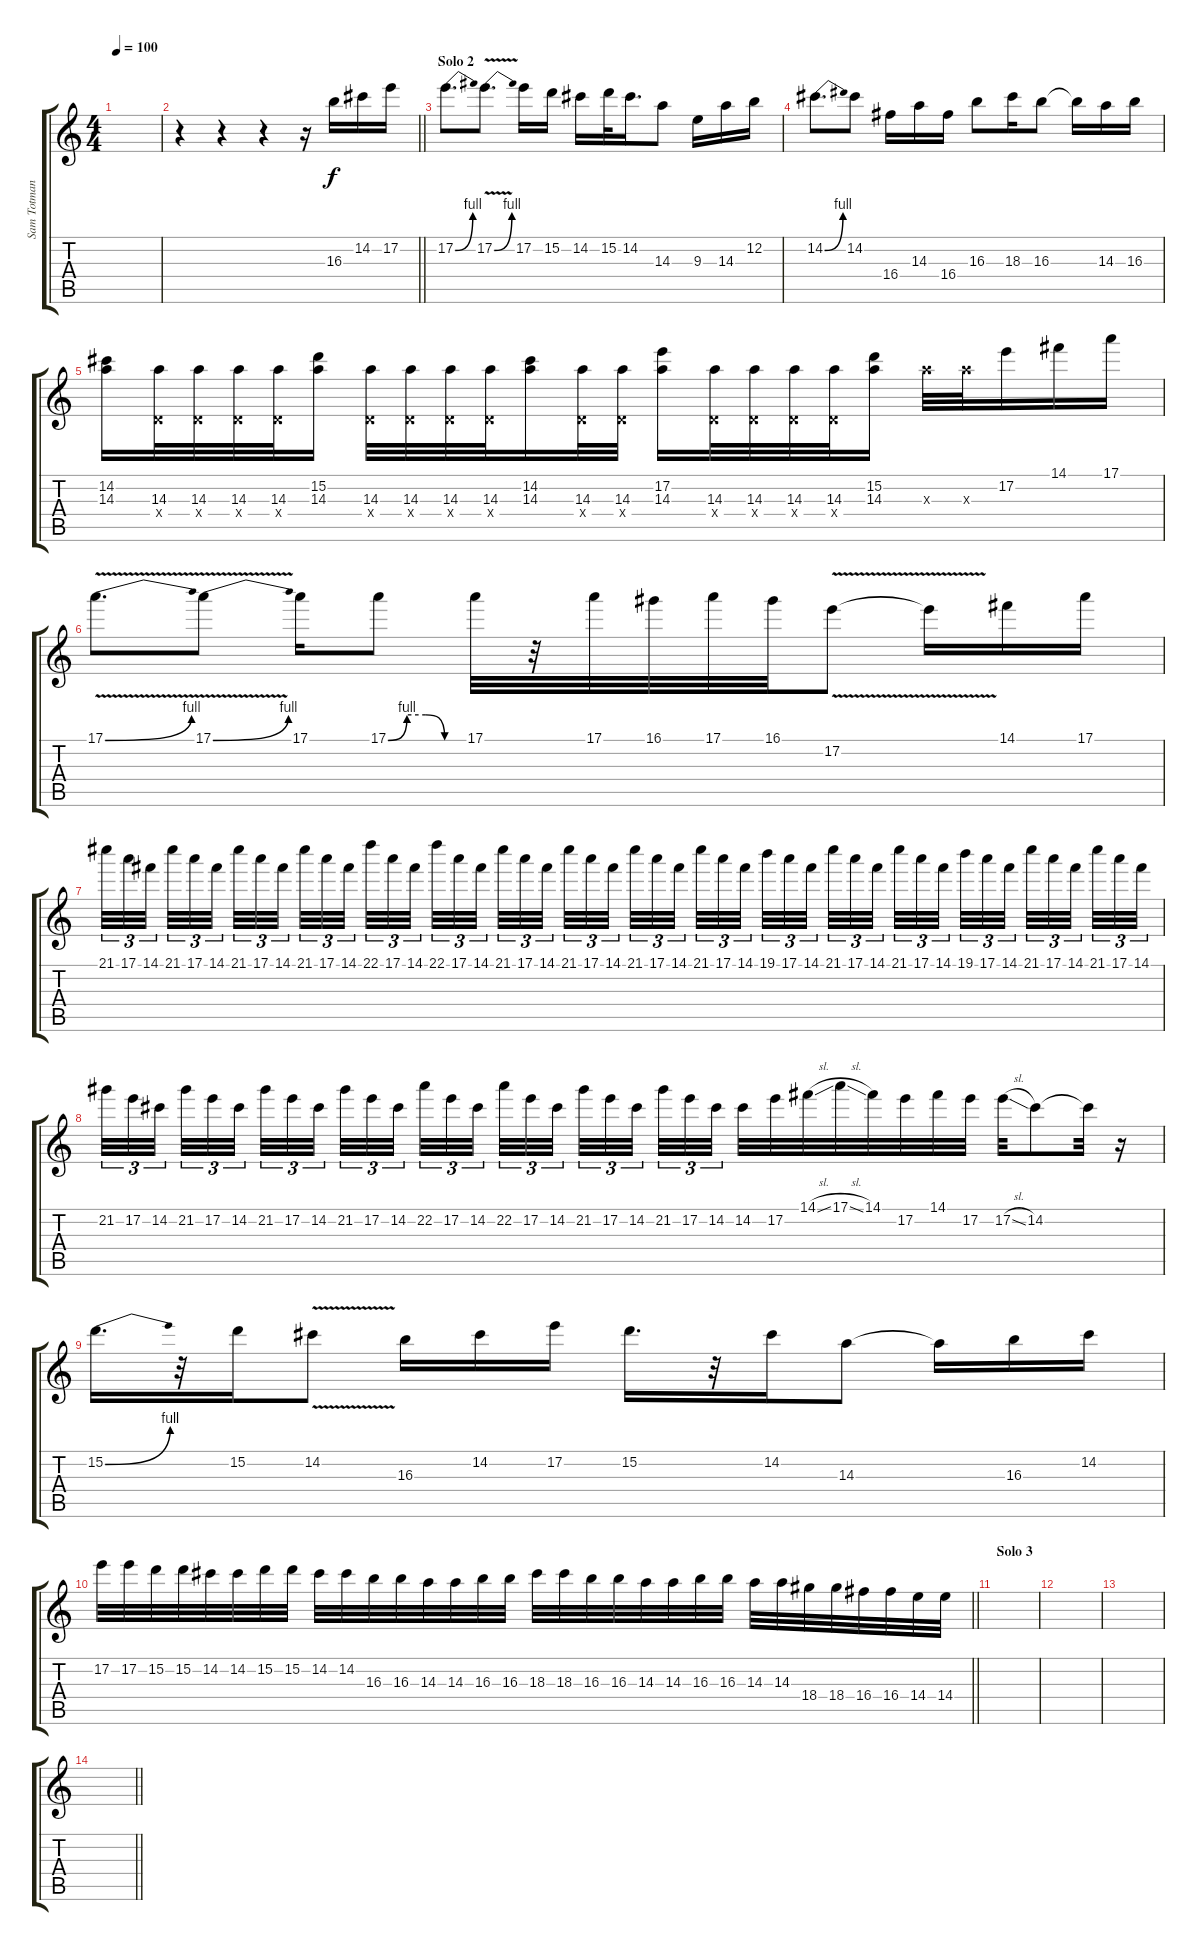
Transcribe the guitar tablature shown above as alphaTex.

\track ("Sam Totman" "Sam Totman") {instrument distortionguitar}
\staff {score tabs}
\tuning (E4 B3 G3 D3 A2 E2) {hide}
\ts (4 4)
\tempo 100
\clef g2
\ks c
|
\barLineRight lightlight
r.4{volume 15} r.4 r.4 r.16 16.3.16 14.2.16 17.2.16 |
\section ("" "Solo 2")
17.2{be (bend 0 0 60 4)}.8{d} 17.2{be (bend 0 0 60 4) v}.8{d} 17.2.16 15.2.16 14.2.16 15.2.32 14.2.16{d} 14.3.8 9.3.16 14.3.16 12.2.16 |
14.2{be (bend 0 0 60 4)}.8{d} 14.2.8 16.4.16 14.3.16 16.4.16 16.3.8 18.3.16 16.3.8 16.3{t}.16 14.3.16 16.3.16 |
(14.2 14.3).16 (14.3 0.4{x}).32 (14.3 0.4{x}).32 (14.3 0.4{x}).32 (14.3 0.4{x}).32 (15.2 14.3).16 (14.3 0.4{x}).32 (14.3 0.4{x}).32 (14.3 0.4{x}).32 (14.3 0.4{x}).32 (14.2 14.3).16 (14.3 0.4{x}).32 (14.3 0.4{x}).32 (17.2 14.3).16 (14.3 0.4{x}).32 (14.3 0.4{x}).32 (14.3 0.4{x}).32 (14.3 0.4{x}).32 (15.2 14.3).16 14.3{x}.32 14.3{x}.32 17.2.16 14.1.16 17.1.16 |
17.1{be (bend 0 0 60 4) v}.8{d} 17.1{be (bend 0 0 60 4) v}.8 17.1.16 17.1{be (custom 0 0 15 4 30 4 45 0 60 0)}.8 17.1.32 r.32 17.1.32 16.1.32 17.1.32 16.1.32 17.2{v}.8 17.2{t}.16 14.1.16 17.1.16 |
21.1.32{tu (3 2)} 17.1.32{tu (3 2)} 14.1.32{tu (3 2) beam splitsecondary} 21.1.32{tu (3 2)} 17.1.32{tu (3 2)} 14.1.32{tu (3 2) beam splitsecondary} 21.1.32{tu (3 2)} 17.1.32{tu (3 2)} 14.1.32{tu (3 2) beam splitsecondary} 21.1.32{tu (3 2)} 17.1.32{tu (3 2)} 14.1.32{tu (3 2)} 22.1.32{tu (3 2)} 17.1.32{tu (3 2)} 14.1.32{tu (3 2) beam splitsecondary} 22.1.32{tu (3 2)} 17.1.32{tu (3 2)} 14.1.32{tu (3 2) beam splitsecondary} 21.1.32{tu (3 2)} 17.1.32{tu (3 2)} 14.1.32{tu (3 2) beam splitsecondary} 21.1.32{tu (3 2)} 17.1.32{tu (3 2)} 14.1.32{tu (3 2)} 21.1.32{tu (3 2)} 17.1.32{tu (3 2)} 14.1.32{tu (3 2) beam splitsecondary} 21.1.32{tu (3 2)} 17.1.32{tu (3 2)} 14.1.32{tu (3 2) beam splitsecondary} 19.1.32{tu (3 2)} 17.1.32{tu (3 2)} 14.1.32{tu (3 2) beam splitsecondary} 21.1.32{tu (3 2)} 17.1.32{tu (3 2)} 14.1.32{tu (3 2)} 21.1.32{tu (3 2)} 17.1.32{tu (3 2)} 14.1.32{tu (3 2) beam splitsecondary} 19.1.32{tu (3 2)} 17.1.32{tu (3 2)} 14.1.32{tu (3 2) beam splitsecondary} 21.1.32{tu (3 2)} 17.1.32{tu (3 2)} 14.1.32{tu (3 2) beam splitsecondary} 21.1.32{tu (3 2)} 17.1.32{tu (3 2)} 14.1.32{tu (3 2)} |
21.2.32{tu (3 2)} 17.2.32{tu (3 2)} 14.2.32{tu (3 2) beam splitsecondary} 21.2.32{tu (3 2)} 17.2.32{tu (3 2)} 14.2.32{tu (3 2) beam splitsecondary} 21.2.32{tu (3 2)} 17.2.32{tu (3 2)} 14.2.32{tu (3 2) beam splitsecondary} 21.2.32{tu (3 2)} 17.2.32{tu (3 2)} 14.2.32{tu (3 2)} 22.2.32{tu (3 2)} 17.2.32{tu (3 2)} 14.2.32{tu (3 2) beam splitsecondary} 22.2.32{tu (3 2)} 17.2.32{tu (3 2)} 14.2.32{tu (3 2) beam splitsecondary} 21.2.32{tu (3 2)} 17.2.32{tu (3 2)} 14.2.32{tu (3 2) beam splitsecondary} 21.2.32{tu (3 2)} 17.2.32{tu (3 2)} 14.2.32{tu (3 2)} 14.2.32 17.2.32 14.1{sl}.32 17.1{sl}.32 14.1.32 17.2.32 14.1.32 17.2.32 17.2{sl}.32 14.2.8 14.2{t}.32 r.16 |
15.2{be (bend 0 0 60 4)}.16{d} r.32 15.2.16 14.2{v}.8 16.3.16 14.2.16 17.2.16 15.2.16{d} r.32 14.2.16 14.3.8 14.3{t}.16 16.3.16 14.2.16 |
\barLineRight lightlight
17.2.32 17.2.32 15.2.32 15.2.32 14.2.32 14.2.32 15.2.32 15.2.32 14.2.32 14.2.32 16.3.32 16.3.32 14.3.32 14.3.32 16.3.32 16.3.32 18.3.32 18.3.32 16.3.32 16.3.32 14.3.32 14.3.32 16.3.32 16.3.32 14.3.32 14.3.32 18.4.32 18.4.32 16.4.32 16.4.32 14.4.32 14.4.32 |
\section ("" "Solo 3")
|
|
|
\barLineRight lightlight
